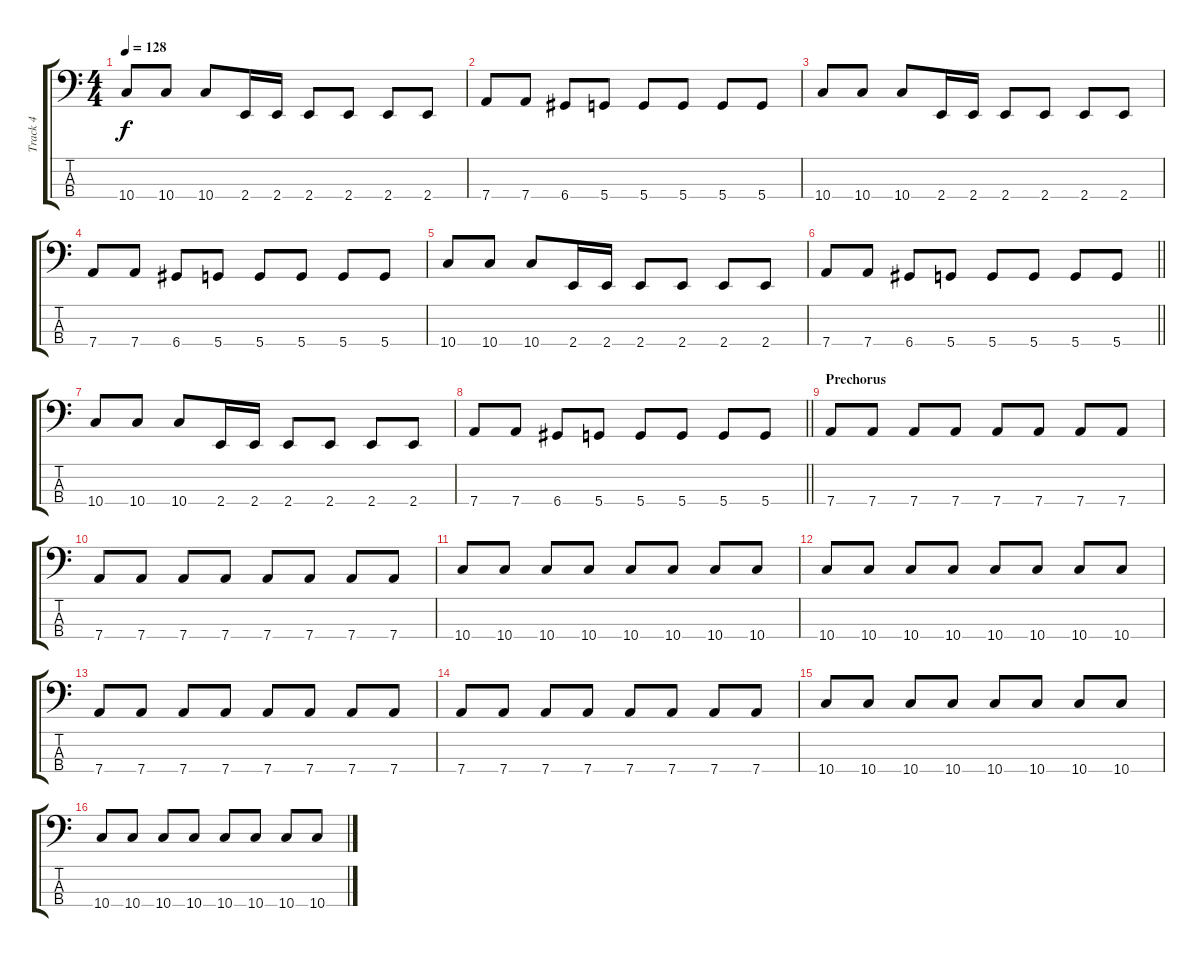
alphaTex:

\track ("Track 4" "Track 4") {instrument slapbass2}
\staff {score tabs}
\tuning (G2 D2 A1 D1) {hide}
\ts (4 4)
\tempo 128
\clef f4
\ks c
10.4.8{dy f} 10.4.8 10.4.8 2.4.16 2.4.16 2.4.8 2.4.8 2.4.8 2.4.8 |
7.4.8 7.4.8 6.4.8 5.4.8 5.4.8 5.4.8 5.4.8 5.4.8 |
10.4.8 10.4.8 10.4.8 2.4.16 2.4.16 2.4.8 2.4.8 2.4.8 2.4.8 |
7.4.8 7.4.8 6.4.8 5.4.8 5.4.8 5.4.8 5.4.8 5.4.8 |
10.4.8 10.4.8 10.4.8 2.4.16 2.4.16 2.4.8 2.4.8 2.4.8 2.4.8 |
\barLineRight lightlight
7.4.8 7.4.8 6.4.8 5.4.8 5.4.8 5.4.8 5.4.8 5.4.8 |
10.4.8 10.4.8 10.4.8 2.4.16 2.4.16 2.4.8 2.4.8 2.4.8 2.4.8 |
\barLineRight lightlight
7.4.8 7.4.8 6.4.8 5.4.8 5.4.8 5.4.8 5.4.8 5.4.8 |
\section ("" "Prechorus")
7.4.8 7.4.8 7.4.8 7.4.8 7.4.8 7.4.8 7.4.8 7.4.8 |
7.4.8 7.4.8 7.4.8 7.4.8 7.4.8 7.4.8 7.4.8 7.4.8 |
10.4.8 10.4.8 10.4.8 10.4.8 10.4.8 10.4.8 10.4.8 10.4.8 |
10.4.8 10.4.8 10.4.8 10.4.8 10.4.8 10.4.8 10.4.8 10.4.8 |
7.4.8 7.4.8 7.4.8 7.4.8 7.4.8 7.4.8 7.4.8 7.4.8 |
7.4.8 7.4.8 7.4.8 7.4.8 7.4.8 7.4.8 7.4.8 7.4.8 |
10.4.8 10.4.8 10.4.8 10.4.8 10.4.8 10.4.8 10.4.8 10.4.8 |
10.4.8 10.4.8 10.4.8 10.4.8 10.4.8 10.4.8 10.4.8 10.4.8
